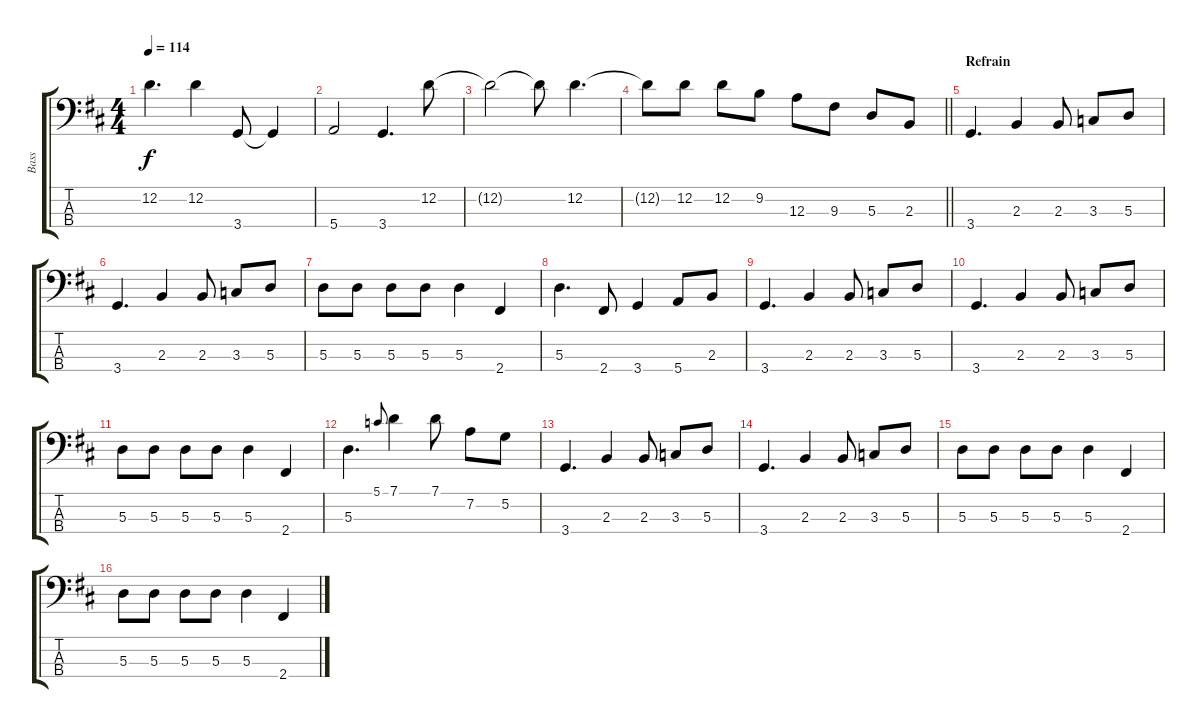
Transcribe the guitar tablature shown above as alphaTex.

\track ("Bass" "Bass") {instrument electricbassfinger}
\staff {score tabs}
\tuning (G2 D2 A1 E1) {hide}
\ts (4 4)
\tempo 114
\clef f4
\ks d
12.2.4{d dy f} 12.2.4 3.4.8 3.4{t}.4 |
5.4.2 3.4.4{d} 12.2.8 |
12.2{t}.2 12.2{t}.8 12.2.4{d} |
\barLineRight lightlight
12.2{t}.8 12.2.8 12.2.8 9.2.8 12.3.8 9.3.8 5.3.8 2.3.8 |
\section ("" "Refrain")
3.4.4{d} 2.3.4 2.3.8 3.3.8 5.3.8 |
3.4.4{d} 2.3.4 2.3.8 3.3.8 5.3.8 |
5.3.8 5.3.8 5.3.8 5.3.8 5.3.4 2.4.4 |
5.3.4{d} 2.4.8 3.4.4 5.4.8 2.3.8 |
3.4.4{d} 2.3.4 2.3.8 3.3.8 5.3.8 |
3.4.4{d} 2.3.4 2.3.8 3.3.8 5.3.8 |
5.3.8 5.3.8 5.3.8 5.3.8 5.3.4 2.4.4 |
5.3.4{d} 5.1.8{gr onbeat} 7.1.4 7.1.8 7.2.8 5.2.8 |
3.4.4{d} 2.3.4 2.3.8 3.3.8 5.3.8 |
3.4.4{d} 2.3.4 2.3.8 3.3.8 5.3.8 |
5.3.8 5.3.8 5.3.8 5.3.8 5.3.4 2.4.4 |
5.3.8 5.3.8 5.3.8 5.3.8 5.3.4 2.4.4
